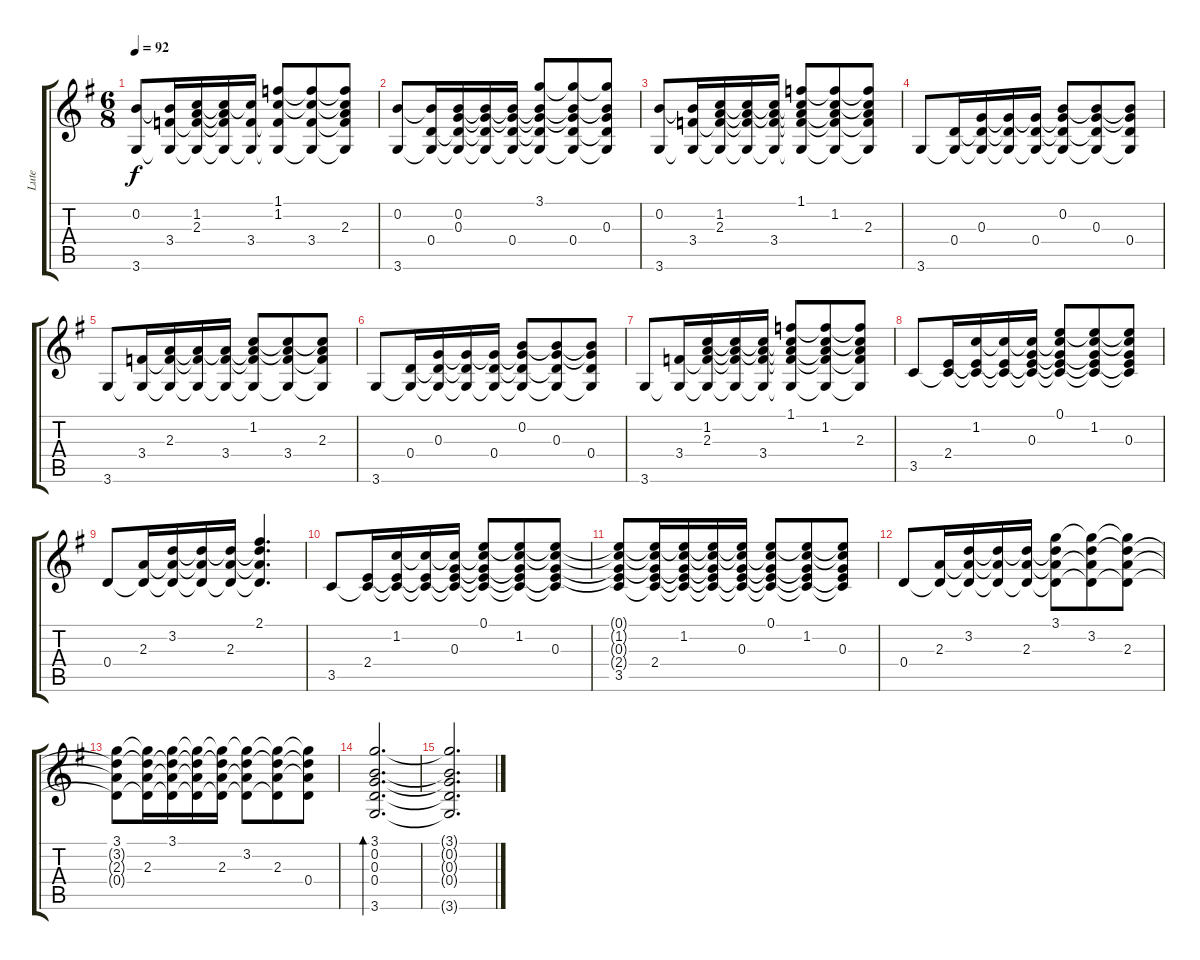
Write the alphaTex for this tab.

\track ("Lute" "Lute") {instrument acousticguitarnylon}
\staff {score tabs}
\tuning (E4 B3 G3 D3 A2 E2) {hide}
\ts (6 8)
\tempo 92
\clef g2
\ks g
(0.2 3.6).8{dy f} (0.2{t} 3.4 3.6{t}).16 (1.2 2.3 3.4{t} 3.6{t}).16 (1.2{t} 2.3{t} 3.4{t} 3.6{t}).16 (1.2{t} 3.4 3.6{t}).16 (1.1 1.2 3.4{t} 3.6{t}).8 (1.1{t} 1.2{t} 3.4 3.6{t}).8 (1.1{t} 1.2{t} 2.3 3.4{t} 3.6{t}).8 |
(0.2 3.6).8 (0.2{t} 0.4 3.6{t}).16 (0.2 0.3 0.4{t} 3.6{t}).16 (0.2{t} 0.3{t} 0.4{t} 3.6{t}).16 (0.2{t} 0.3{t} 0.4 3.6{t}).16 (3.1 0.2{t} 0.3{t} 0.4{t} 3.6{t}).8 (3.1{t} 0.2{t} 0.3{t} 0.4 3.6{t}).8 (3.1{t} 0.2{t} 0.3 0.4{t} 3.6{t}).8 |
(0.2 3.6).8 (0.2{t} 3.4 3.6{t}).16 (1.2 2.3 3.4{t} 3.6{t}).16 (1.2{t} 2.3{t} 3.4{t} 3.6{t}).16 (1.2{t} 2.3{t} 3.4 3.6{t}).16 (1.1 1.2{t} 2.3{t} 3.4{t} 3.6{t}).8 (1.1{t} 1.2 2.3{t} 3.4{t} 3.6{t}).8 (1.1{t} 1.2{t} 2.3 3.4{t} 3.6{t}).8 |
3.6.8 (0.4 3.6{t}).16 (0.3 0.4{t} 3.6{t}).16 (0.3{t} 0.4{t} 3.6{t}).16 (0.3{t} 0.4 3.6{t}).16 (0.2 0.3{t} 0.4{t} 3.6{t}).8 (0.2{t} 0.3 0.4{t} 3.6{t}).8 (0.2{t} 0.3{t} 0.4 3.6{t}).8 |
3.6.8 (3.4 3.6{t}).16 (2.3 3.4{t} 3.6{t}).16 (2.3{t} 3.4{t} 3.6{t}).16 (2.3{t} 3.4 3.6{t}).16 (1.2 2.3{t} 3.4{t} 3.6{t}).8 (1.2{t} 2.3{t} 3.4 3.6{t}).8 (1.2{t} 2.3 3.4{t} 3.6{t}).8 |
3.6.8 (0.4 3.6{t}).16 (0.3 0.4{t} 3.6{t}).16 (0.3{t} 0.4{t} 3.6{t}).16 (0.3{t} 0.4 3.6{t}).16 (0.2 0.3{t} 0.4{t} 3.6{t}).8 (0.2{t} 0.3 0.4{t} 3.6{t}).8 (0.2{t} 0.3{t} 0.4 3.6{t}).8 |
3.6.8 (3.4 3.6{t}).16 (1.2 2.3 3.4{t} 3.6{t}).16 (1.2{t} 2.3{t} 3.4{t} 3.6{t}).16 (1.2{t} 2.3{t} 3.4 3.6{t}).16 (1.1 1.2{t} 2.3{t} 3.4{t} 3.6{t}).8 (1.1{t} 1.2 2.3{t} 3.4{t} 3.6{t}).8 (1.1{t} 1.2{t} 2.3 3.4{t} 3.6{t}).8 |
3.5.8 (2.4 3.5{t}).16 (1.2 2.4{t} 3.5{t}).16 (1.2{t} 2.4{t} 3.5{t}).16 (1.2{t} 0.3 2.4{t} 3.5{t}).16 (0.1 1.2{t} 0.3{t} 2.4{t} 3.5{t}).8 (0.1{t} 1.2 0.3{t} 2.4{t} 3.5{t}).8 (0.1{t} 1.2{t} 0.3 2.4{t} 3.5{t}).8 |
0.4.8 (2.3 0.4{t}).16 (3.2 2.3{t} 0.4{t}).16 (3.2{t} 2.3{t} 0.4{t}).16 (3.2{t} 2.3 0.4{t}).16 (2.1 3.2{t} 2.3{t} 0.4{t}).4{d} |
3.5.8 (2.4 3.5{t}).16 (1.2 2.4{t} 3.5{t}).16 (1.2{t} 2.4{t} 3.5{t}).16 (1.2{t} 0.3 2.4{t} 3.5{t}).16 (0.1 1.2{t} 0.3{t} 2.4{t} 3.5{t}).8 (0.1{t} 1.2 0.3{t} 2.4{t} 3.5{t}).8 (0.1{t} 1.2{t} 0.3 2.4{t} 3.5{t}).8 |
(0.1{t} 1.2{t} 0.3{t} 2.4{t} 3.5).8 (0.1{t} 1.2{t} 0.3{t} 2.4 3.5{t}).16 (0.1{t} 1.2 0.3{t} 2.4{t} 3.5{t}).16 (0.1{t} 1.2{t} 0.3{t} 2.4{t} 3.5{t}).16 (0.1{t} 1.2{t} 0.3 2.4{t} 3.5{t}).16 (0.1 1.2{t} 0.3{t} 2.4{t} 3.5{t}).8 (0.1{t} 1.2 0.3{t} 2.4{t} 3.5{t}).8 (0.1{t} 1.2{t} 0.3 2.4{t} 3.5{t}).8 |
0.4.8 (2.3 0.4{t}).16 (3.2 2.3{t} 0.4{t}).16 (3.2{t} 2.3{t} 0.4{t}).16 (3.2{t} 2.3 0.4{t}).16 (3.1 3.2{t} 2.3{t} 0.4{t}).8 (3.1{t} 3.2 2.3{t} 0.4{t}).8 (3.1{t} 3.2{t} 2.3 0.4{t}).8 |
(3.1 3.2{t} 2.3{t} 0.4{t}).8 (3.1{t} 3.2{t} 2.3 0.4{t}).16 (3.1 3.2{t} 2.3{t} 0.4{t}).16 (3.1{t} 3.2{t} 2.3{t} 0.4{t}).16 (3.1{t} 3.2{t} 2.3 0.4{t}).16 (3.1{t} 3.2 2.3{t} 0.4{t}).8 (3.1{t} 3.2{t} 2.3 0.4{t}).8 (3.1{t} 3.2{t} 2.3{t} 0.4).8 |
(3.1 0.2 0.3 0.4 3.6).2{d bd 240} |
(3.1{t} 0.2{t} 0.3{t} 0.4{t} 3.6{t}).2{d}
